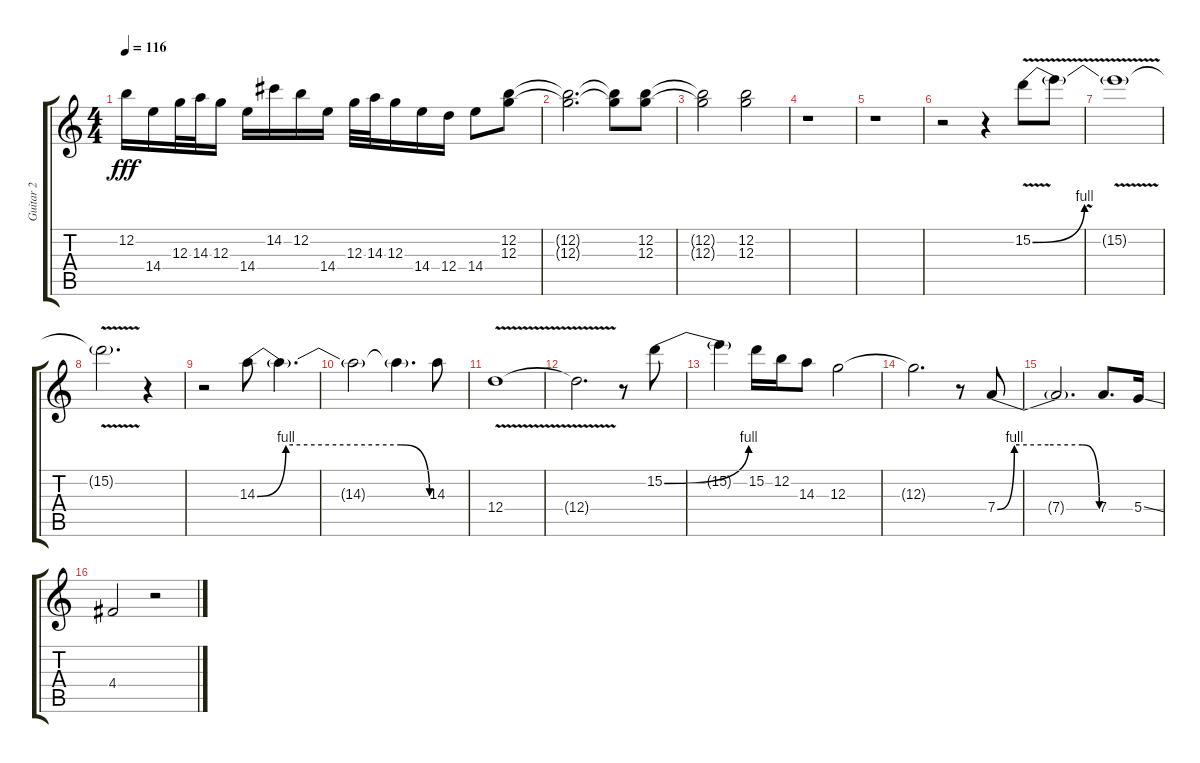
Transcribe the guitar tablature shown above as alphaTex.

\track ("Guitar 2" "Guitar 2") {instrument distortionguitar}
\staff {score tabs}
\tuning (E4 B3 G3 D3 A2 E2) {hide}
\ts (4 4)
\tempo 116
\clef g2
\ks c
12.2.16{dy fff} 14.4.16 12.3.32 14.3.32 12.3.16 14.4.16 14.2.16 12.2.16 14.4.16 12.3.32 14.3.32 12.3.16 14.4.16 12.4.16 14.4.8 (12.2 12.3).8 |
(12.2{t} 12.3{t}).2{d} (12.2{t} 12.3{t}).8 (12.2 12.3).8 |
(12.2{t} 12.3{t}).2 (12.2 12.3).2 |
r.1 |
r.1 |
r.2 r.4 15.2{be (bend 0 0 60 4) v}.8 15.2{v t}.8 |
15.2{v t}.1 |
15.2{v t}.2{d} r.4 |
r.2 14.3{be (custom 0 0 10 4 30 4 50 4 60 0)}.8 14.3{t}.4{d} |
14.3{t}.2 14.3{t}.4{d} 14.3.8 |
12.4{v}.1 |
12.4{v t}.2{d} r.8 15.2{be (bend 0 0 60 4)}.8 |
15.2{t}.4 15.2.16 12.2.16 14.3.8 12.3.2 |
12.3{t}.2{d} r.8 7.4{be (custom 0 0 10 4 30 4 50 4 60 0)}.8 |
7.4{t}.2{d} 7.4.8{d} 5.4{ss}.16 |
4.4.2 r.2
